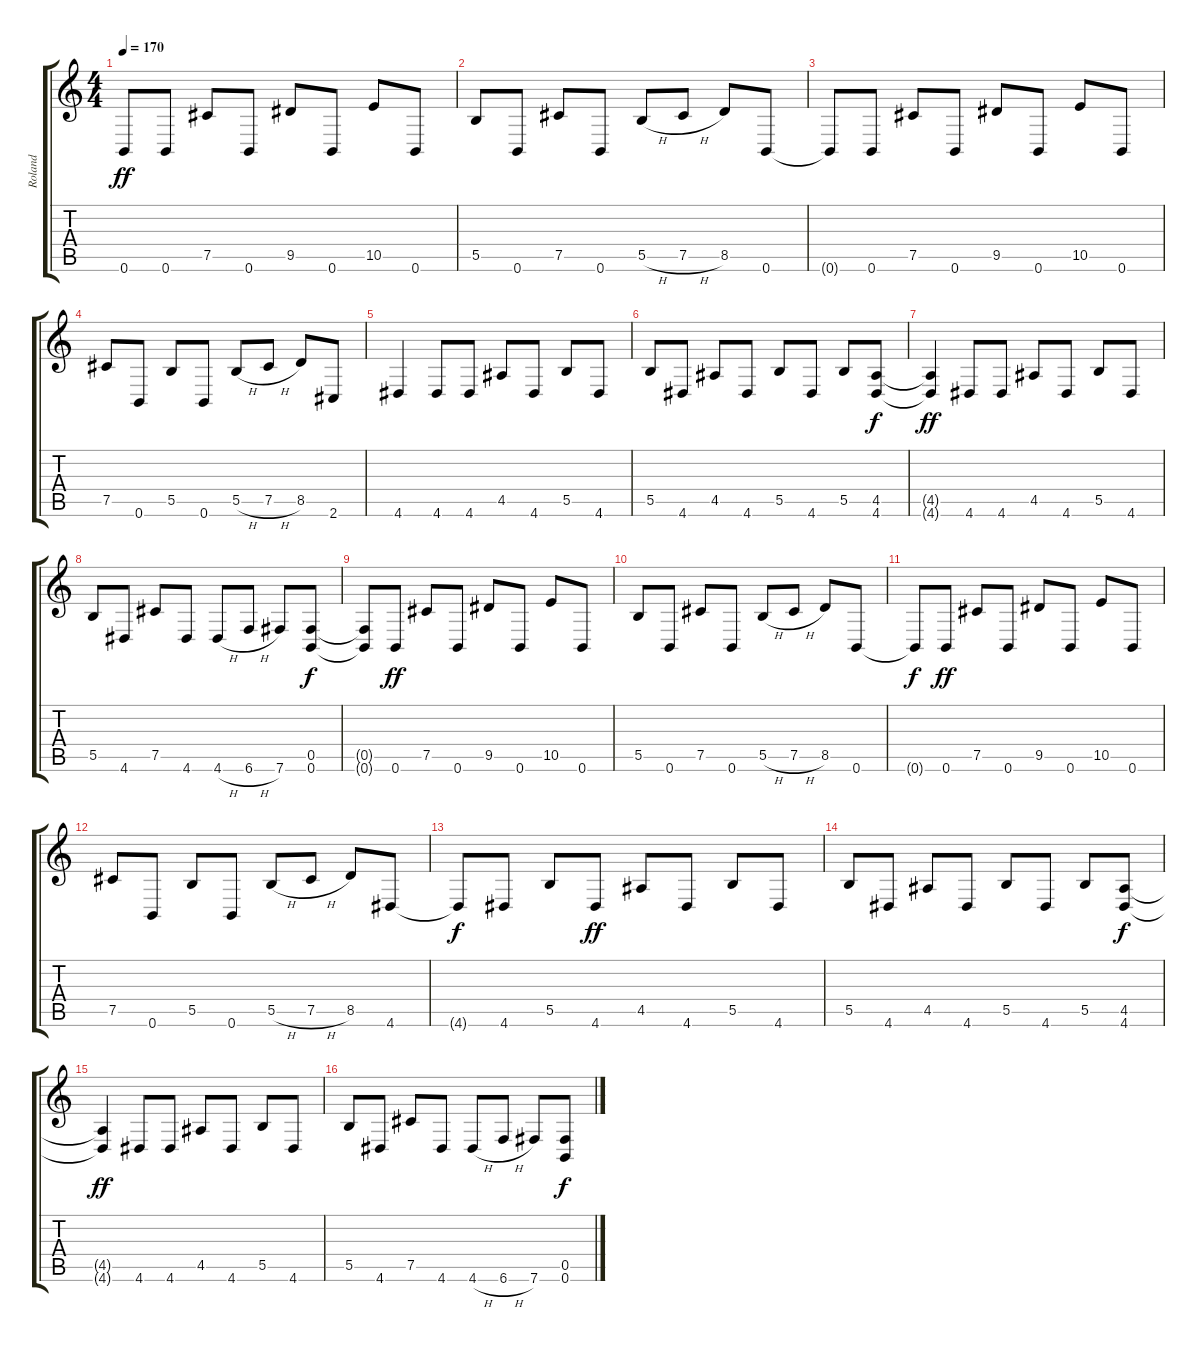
\track ("Roland" "Roland") {instrument distortionguitar}
\staff {score tabs}
\tuning (Db4 Ab3 E3 B2 Gb2 B1) {hide}
\ts (4 4)
\tempo 170
\clef g2
\ks c
0.6.8{dy ff} 0.6.8 7.5.8 0.6.8 9.5.8 0.6.8 10.5.8 0.6.8 |
5.5.8 0.6.8 7.5.8 0.6.8 5.5{h}.8 7.5{h}.8 8.5.8 0.6.8 |
0.6{t}.8 0.6.8 7.5.8 0.6.8 9.5.8 0.6.8 10.5.8 0.6.8 |
7.5.8 0.6.8 5.5.8 0.6.8 5.5{h}.8 7.5{h}.8 8.5.8 2.6.8 |
4.6.4 4.6.8 4.6.8 4.5.8 4.6.8 5.5.8 4.6.8 |
5.5.8 4.6.8 4.5.8 4.6.8 5.5.8 4.6.8 5.5.8 (4.5 4.6).8{dy f} |
(4.5{t} 4.6{t}).4{dy ff} 4.6.8 4.6.8 4.5.8 4.6.8 5.5.8 4.6.8 |
5.5.8 4.6.8 7.5.8 4.6.8 4.6{h}.8 6.6{h}.8 7.6.8 (0.5 0.6).8{dy f} |
(0.5{t} 0.6{t}).8 0.6.8{dy ff} 7.5.8 0.6.8 9.5.8 0.6.8 10.5.8 0.6.8 |
5.5.8 0.6.8 7.5.8 0.6.8 5.5{h}.8 7.5{h}.8 8.5.8 0.6.8 |
0.6{t}.8{dy f} 0.6.8{dy ff} 7.5.8 0.6.8 9.5.8 0.6.8 10.5.8 0.6.8 |
7.5.8 0.6.8 5.5.8 0.6.8 5.5{h}.8 7.5{h}.8 8.5.8 4.6.8 |
4.6{t}.8{dy f} 4.6.8 5.5.8 4.6.8{dy ff} 4.5.8 4.6.8 5.5.8 4.6.8 |
5.5.8 4.6.8 4.5.8 4.6.8 5.5.8 4.6.8 5.5.8 (4.5 4.6).8{dy f} |
(4.5{t} 4.6{t}).4{dy ff} 4.6.8 4.6.8 4.5.8 4.6.8 5.5.8 4.6.8 |
5.5.8 4.6.8 7.5.8 4.6.8 4.6{h}.8 6.6{h}.8 7.6.8 (0.5 0.6).8{dy f}
